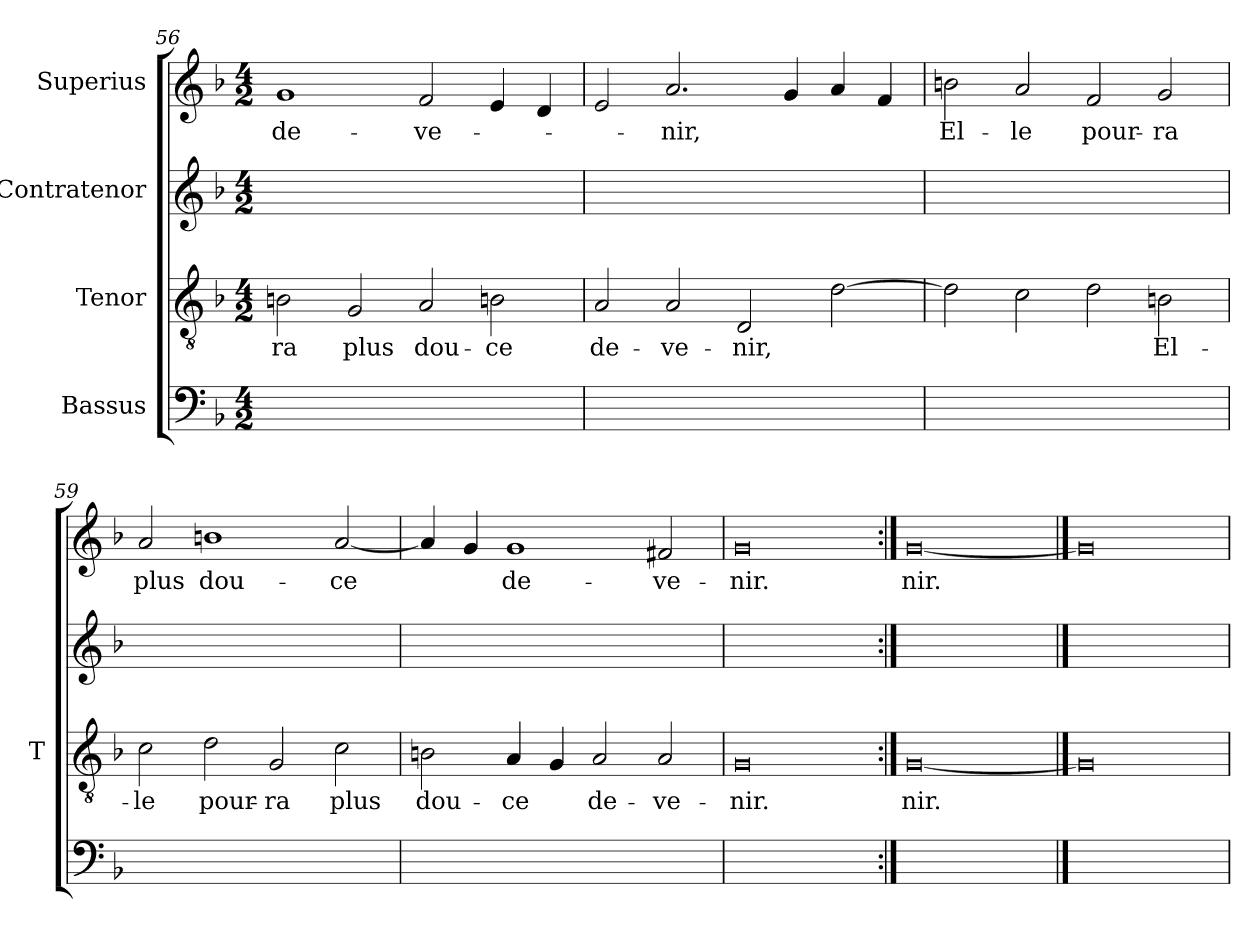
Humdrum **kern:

**kern	**kern	**text	**kern	**kern	**text
*part4	*part3	*part3	*part2	*part1	*part1
*staff4	*staff3	*staff3	*staff2	*staff1	*staff1
*I"Bassus	*I"Tenor	*	*I"Contratenor	*I"Superius	*
*	*I'T	*	*	*	*
*clefF4	*clefGv2	*	*clefG2	*clefG2	*
*k[b-]	*k[b-]	*	*k[b-]	*k[b-]	*
*M4/2	*M4/2	*	*M4/2	*M4/2	*
=56	=56	=56	=56	=56	=56
0ryy	2Bn	-ra	0ryy	1g	de-
.	2G	-plus	.	.	.
.	2A	dou-	.	2f	ve-
.	2Bn	-ce	.	4e	.
.	.	.	.	4d	.
=57	=57	=57	=57	=57	=57
0ryy	2A	de-	0ryy	2e	.
.	2A	ve-	.	2.a	-nir,
.	2D	-nir,	.	.	.
.	.	.	.	4g	.
.	[2d	.	.	4a	.
.	.	.	.	4f	.
=58	=58	=58	=58	=58	=58
0ryy	2d]	.	0ryy	2b	El-
.	2c	.	.	2a	-le
.	2d	.	.	2f	pour-
.	2Bn	El-	.	2g	-ra
=59	=59	=59	=59	=59	=59
0ryy	2c	-le	0ryy	2a	-plus
.	2d	pour-	.	1b	dou-
.	2G	-ra	.	.	.
.	2c	-plus	.	[2a	-ce
=60	=60	=60	=60	=60	=60
0ryy	2Bn	dou-	0ryy	4a]	.
.	.	.	.	4g	.
.	4A	-ce	.	1g	de-
.	4G	.	.	.	.
.	2A	de-	.	.	.
.	2A	ve-	.	2f#X	ve-
=61	=61	=61	=61	=61	=61
0ryy	0G	-nir.	0ryy	0g	-nir.
=62:|!	=62:|!	=62:|!	=62:|!	=62:|!	=62:|!
0ryy	[0G	-nir.	0ryy	[0g	-nir.
==63	==63	==63	==63	==63	==63
0ryy	0G]	.	0ryy	0g]	.
=	=	=	=	=	=
*-	*-	*-	*-	*-	*-
